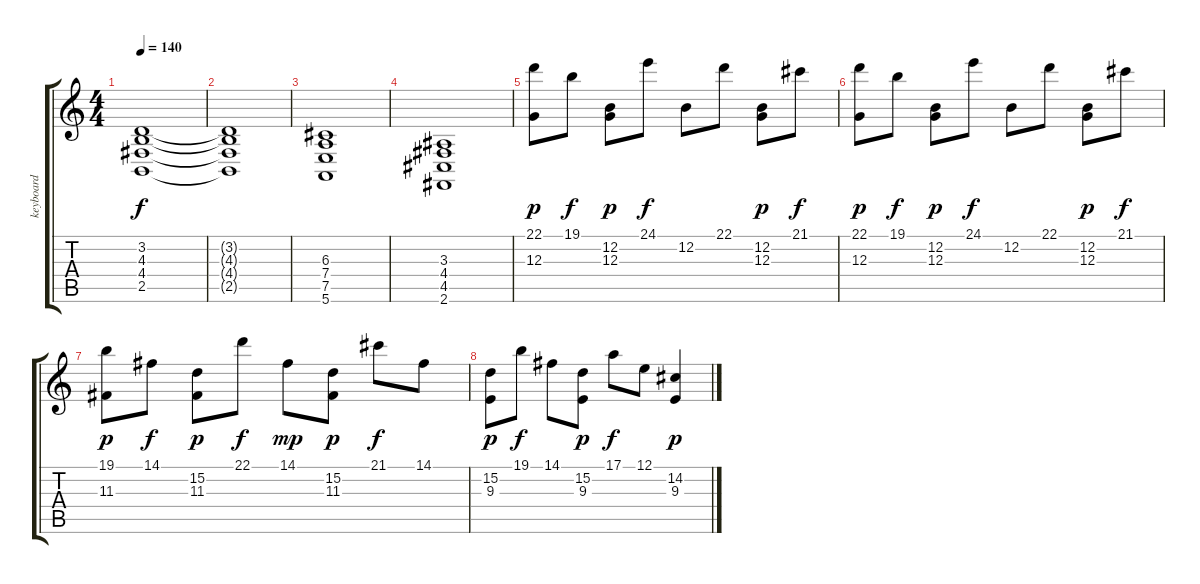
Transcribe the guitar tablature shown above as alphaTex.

\track ("keyboard" "keyboard") {instrument stringensemble1}
\staff {score tabs}
\tuning (E4 B3 G3 D3 A2 E2) {hide}
\ts (4 4)
\tempo 140
\clef g2
\ks c
(3.2 4.3 4.4 2.5).1{dy f} |
(3.2{t} 4.3{t} 4.4{t} 2.5{t}).1 |
(6.3 7.4 7.5 5.6).1 |
(3.3 4.4 4.5 2.6).1 |
(22.1 12.3).8{dy p volume 13 instrument electricgrandpiano} 19.1.8{dy f} (12.2 12.3).8{dy p} 24.1.8{dy f} 12.2.8 22.1.8 (12.2 12.3).8{dy p} 21.1.8{dy f} |
(22.1 12.3).8{dy p} 19.1.8{dy f} (12.2 12.3).8{dy p} 24.1.8{dy f} 12.2.8 22.1.8 (12.2 12.3).8{dy p} 21.1.8{dy f} |
(19.1 11.3).8{dy p} 14.1.8{dy f} (15.2 11.3).8{dy p} 22.1.8{dy f} 14.1.8{dy mp} (15.2 11.3).8{dy p} 21.1.8{dy f} 14.1.8 |
(15.2 9.3).8{dy p} 19.1.8{dy f} 14.1.8 (15.2 9.3).8{dy p} 17.1.8{dy f} 12.1.8 (14.2 9.3).4{dy p}
